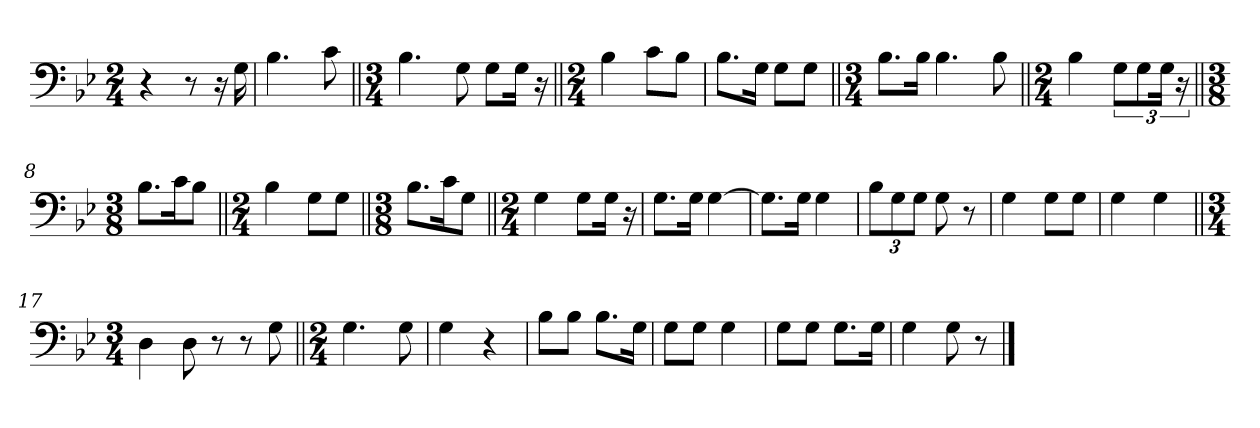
**kern
*part1
*staff1
*clefF4
*k[b-e-]
*M2/4
=1
4r
8r
16r
16G\
=2
4.B-\
8c\
=3||
*M3/4
4.B-\
8G\
8G\L
16G\Jk
16r
=4||
*M2/4
4B-\
8c\L
8B-\J
=5
8.B-\L
16G\Jk
8G\L
8G\J
=6||
*M3/4
8.B-\L
16B-\Jk
4.B-\
8B-\
=7||
*M2/4
4B-\
12G\L
12G\
24G\Jk
24r
=8||
*M3/8
8.B-\L
16c\K
8B-\J
=9||
*M2/4
4B-\
8G\L
8G\J
=10||
*M3/8
8.B-\L
16c\K
8G\J
=11||
*M2/4
4G\
8G\L
16G\Jk
16r
=12
8.G\L
16G\Jk
[4G\
=13
8.G\L]
16G\Jk
4G\
=14
12B-\L
12G\
12G\J
8G\
8r
=15
4G\
8G\L
8G\J
=16
4G\
4G\
=17||
*M3/4
4D\
8D\
8r
8r
8G\
=18||
*M2/4
4.G\
8G\
=19
4G\
4r
=20
8B-\L
8B-\J
8.B-\L
16G\Jk
=21
8G\L
8G\J
4G\
=22
8G\L
8G\J
8.G\L
16G\Jk
=23
4G\
8G\
8r
==
*-
